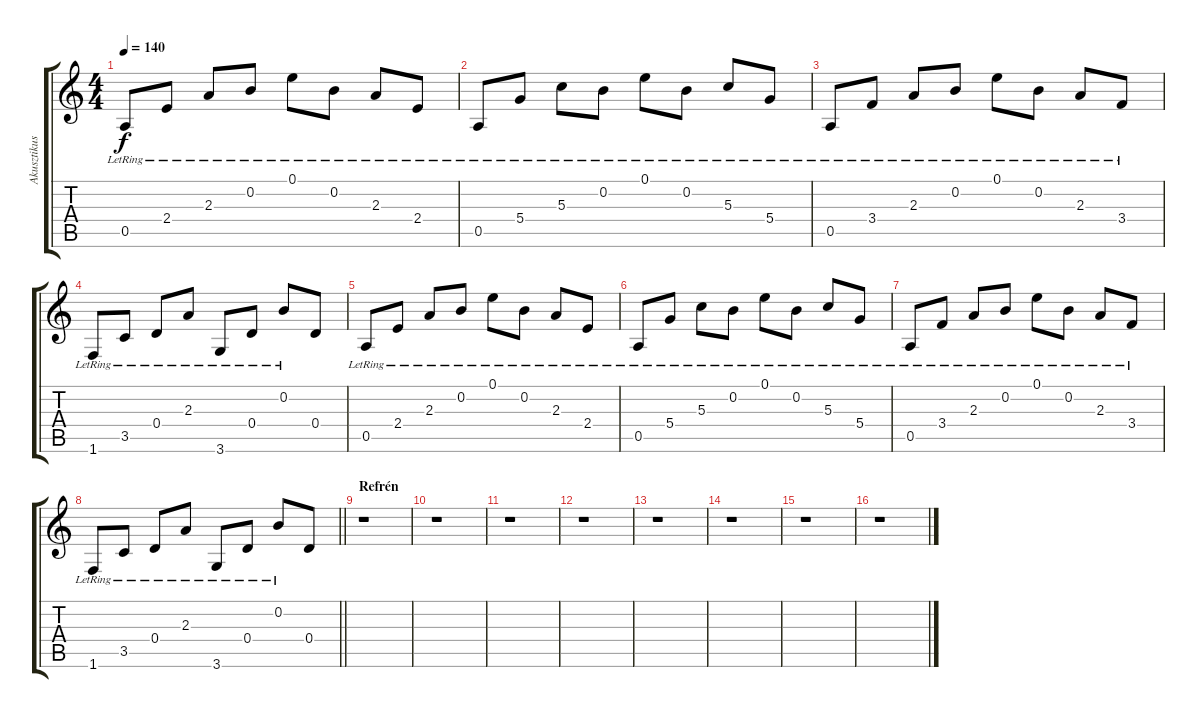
\track ("Akusztikus II" "Akusztikus") {instrument acousticguitarsteel}
\staff {score tabs}
\tuning (E4 B3 G3 D3 A2 E2) {hide}
\ts (4 4)
\tempo 140
\clef g2
\ks c
0.5{lr}.8{dy f} 2.4{lr}.8 2.3{lr}.8 0.2{lr}.8 0.1{lr}.8 0.2{lr}.8 2.3{lr}.8 2.4{lr}.8 |
0.5{lr}.8 5.4{lr}.8 5.3{lr}.8 0.2{lr}.8 0.1{lr}.8 0.2{lr}.8 5.3{lr}.8 5.4{lr}.8 |
0.5{lr}.8 3.4{lr}.8 2.3{lr}.8 0.2{lr}.8 0.1{lr}.8 0.2{lr}.8 2.3{lr}.8 3.4{lr}.8 |
1.6{lr}.8 3.5{lr}.8 0.4{lr}.8 2.3{lr}.8 3.6{lr}.8 0.4{lr}.8 0.2{lr}.8 0.4.8 |
0.5{lr}.8 2.4{lr}.8 2.3{lr}.8 0.2{lr}.8 0.1{lr}.8 0.2{lr}.8 2.3{lr}.8 2.4{lr}.8 |
0.5{lr}.8 5.4{lr}.8 5.3{lr}.8 0.2{lr}.8 0.1{lr}.8 0.2{lr}.8 5.3{lr}.8 5.4{lr}.8 |
0.5{lr}.8 3.4{lr}.8 2.3{lr}.8 0.2{lr}.8 0.1{lr}.8 0.2{lr}.8 2.3{lr}.8 3.4{lr}.8 |
\barLineRight lightlight
1.6{lr}.8 3.5{lr}.8 0.4{lr}.8 2.3{lr}.8 3.6{lr}.8 0.4{lr}.8 0.2{lr}.8 0.4.8 |
\section ("" "Refrén")
r.1 |
r.1 |
r.1 |
r.1 |
r.1 |
r.1 |
r.1 |
r.1
